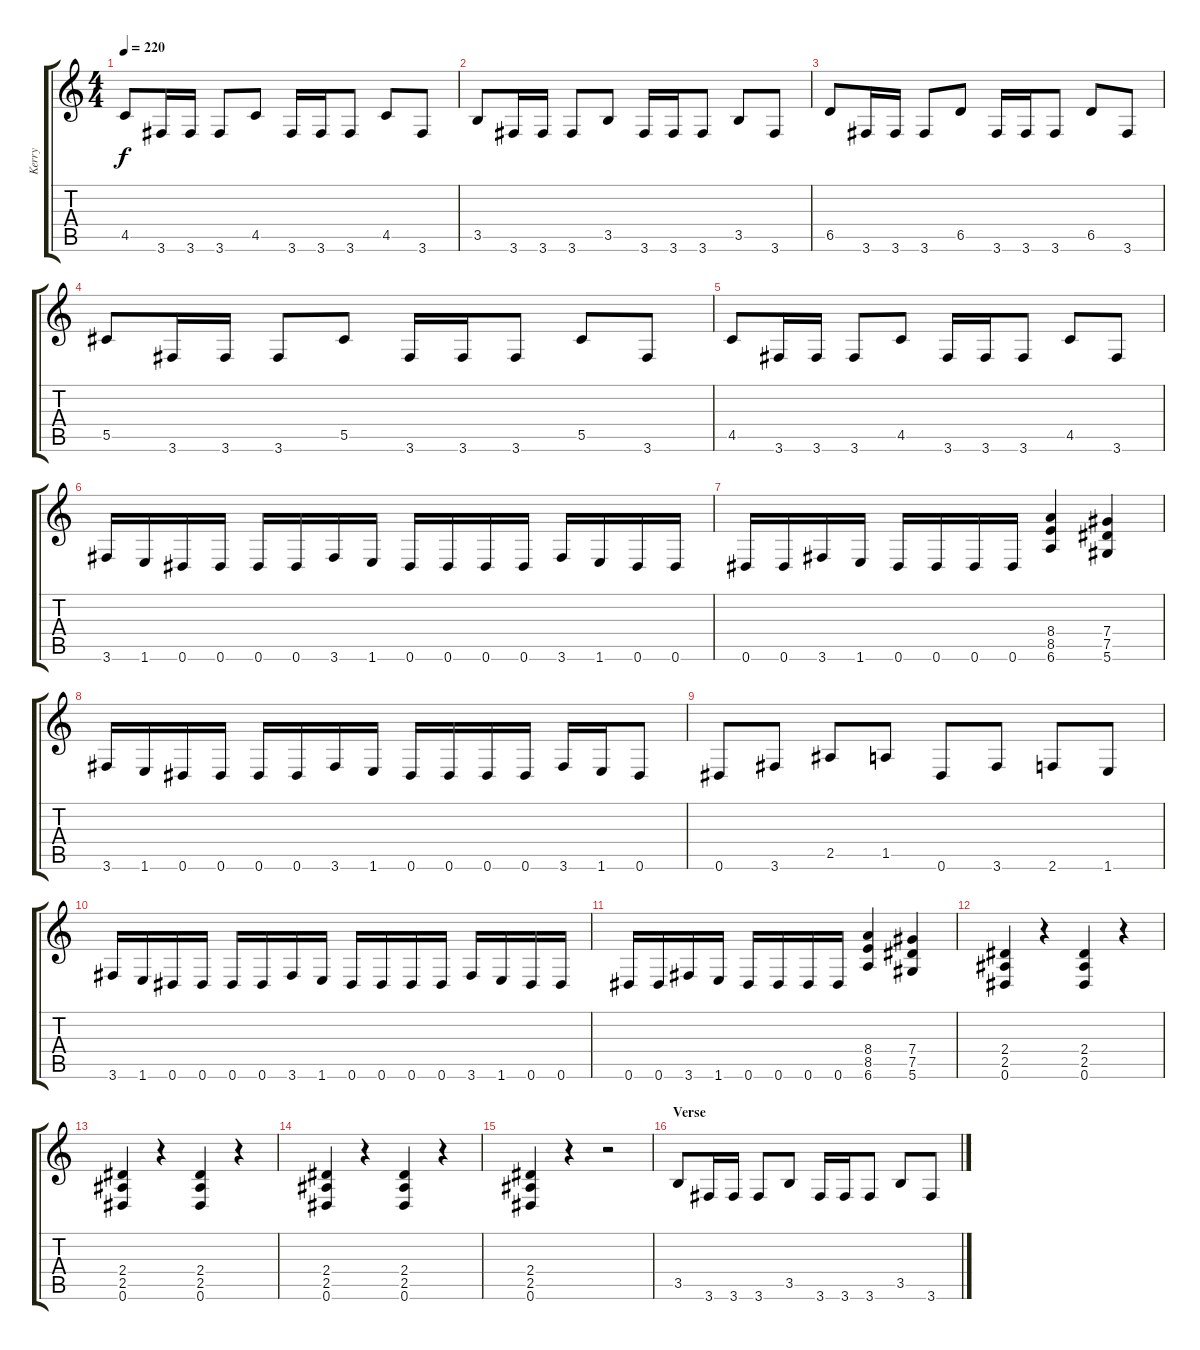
\track ("Kerry" "Kerry") {instrument distortionguitar}
\staff {score tabs}
\tuning (Eb4 Bb3 Gb3 Db3 Ab2 Eb2) {hide}
\ts (4 4)
\tempo 220
\clef g2
\ks c
4.5.8{dy f} 3.6.16 3.6.16 3.6.8 4.5.8 3.6.16 3.6.16 3.6.8 4.5.8 3.6.8 |
3.5.8 3.6.16 3.6.16 3.6.8 3.5.8 3.6.16 3.6.16 3.6.8 3.5.8 3.6.8 |
6.5.8 3.6.16 3.6.16 3.6.8 6.5.8 3.6.16 3.6.16 3.6.8 6.5.8 3.6.8 |
5.5.8 3.6.16 3.6.16 3.6.8 5.5.8 3.6.16 3.6.16 3.6.8 5.5.8 3.6.8 |
4.5.8 3.6.16 3.6.16 3.6.8 4.5.8 3.6.16 3.6.16 3.6.8 4.5.8 3.6.8 |
3.6.16 1.6.16 0.6.16 0.6.16 0.6.16 0.6.16 3.6.16 1.6.16 0.6.16 0.6.16 0.6.16 0.6.16 3.6.16 1.6.16 0.6.16 0.6.16 |
0.6.16 0.6.16 3.6.16 1.6.16 0.6.16 0.6.16 0.6.16 0.6.16 (8.4 8.5 6.6).4 (7.4 7.5 5.6).4 |
3.6.16 1.6.16 0.6.16 0.6.16 0.6.16 0.6.16 3.6.16 1.6.16 0.6.16 0.6.16 0.6.16 0.6.16 3.6.16 1.6.16 0.6.8 |
0.6.8 3.6.8 2.5.8 1.5.8 0.6.8 3.6.8 2.6.8 1.6.8 |
3.6.16 1.6.16 0.6.16 0.6.16 0.6.16 0.6.16 3.6.16 1.6.16 0.6.16 0.6.16 0.6.16 0.6.16 3.6.16 1.6.16 0.6.16 0.6.16 |
0.6.16 0.6.16 3.6.16 1.6.16 0.6.16 0.6.16 0.6.16 0.6.16 (8.4 8.5 6.6).4 (7.4 7.5 5.6).4 |
(2.4 2.5 0.6).4 r.4 (2.4 2.5 0.6).4 r.4 |
(2.4 2.5 0.6).4 r.4 (2.4 2.5 0.6).4 r.4 |
(2.4 2.5 0.6).4 r.4 (2.4 2.5 0.6).4 r.4 |
(2.4 2.5 0.6).4 r.4 r.2 |
\section ("" "Verse")
3.5.8 3.6.16 3.6.16 3.6.8 3.5.8 3.6.16 3.6.16 3.6.8 3.5.8 3.6.8
